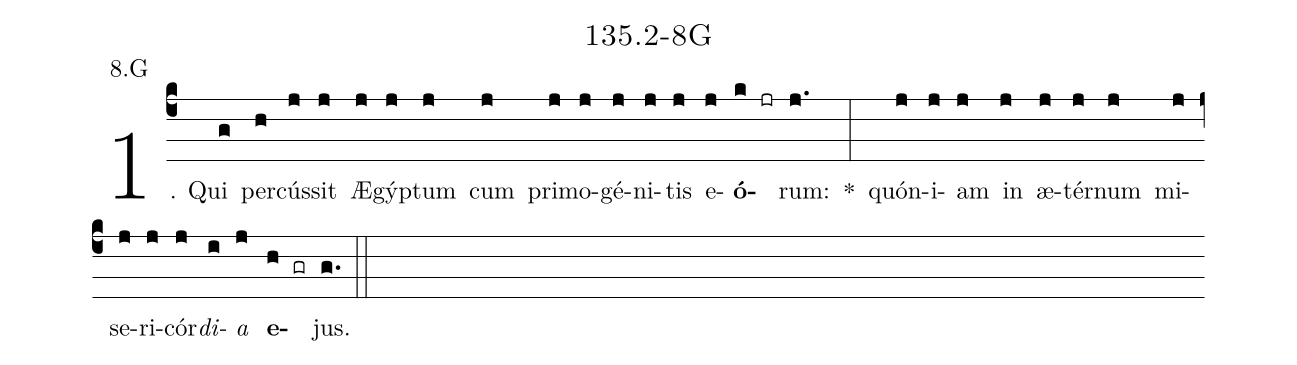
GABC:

name: 135.2-8G;
annotation: 8.G;
%%
(c4)1. Qui(g) per(h)cús(j)sit(j) Æ(j)gýp(j)tum(j) cum(j) pri(j)mo(j)gé(j)ni(j)tis(j) e(j)<b>ó</b>(k jr)rum:(j.) *(:) quón(j)i(j)am(j) in(j) æ(j)tér(j)num(j) mi(j)se(j)ri(j)cór(j)<i>di</i>(i)<i>a</i>(j) <b>e</b>(h gr)jus.(g.) (::)
